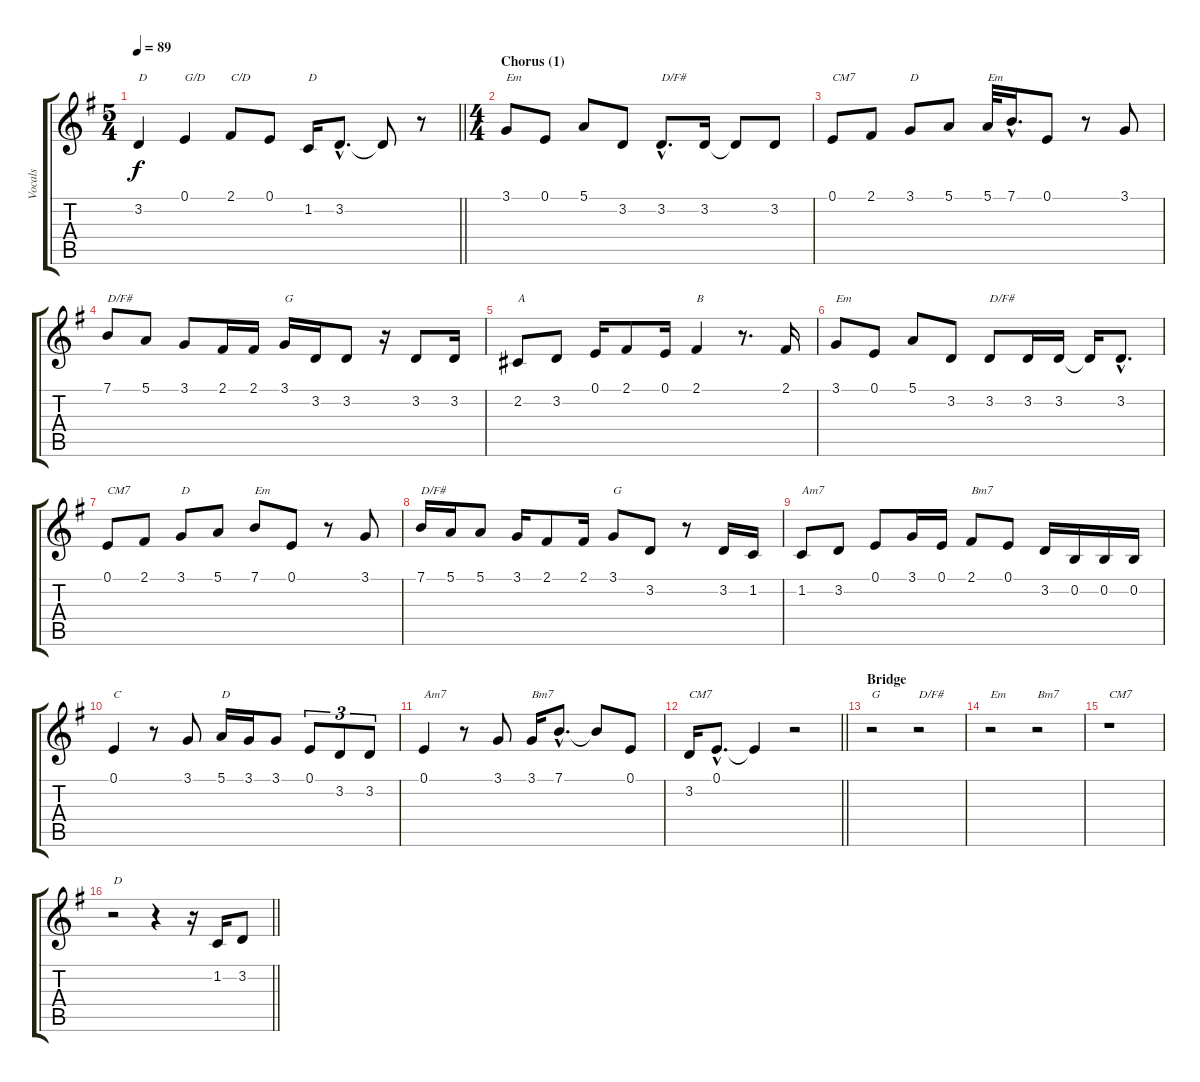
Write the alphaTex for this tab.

\track ("Vocals" "Vocals") {instrument sopranosax}
\staff {score tabs}
\tuning (E4 B3 G3 D3 A2 E2) {hide}
\ts (5 4)
\tempo 89
\clef g2
\barLineRight lightlight
\ks g
3.2.4{txt "D" dy f} 0.1.4{txt "G/D"} 2.1.8{txt "C/D"} 0.1.8 1.2.16{txt "D"} 3.2{hac}.8{d} 3.2{t}.8 r.8 |
\ts (4 4)
\section ("" "Chorus (1)")
3.1.8{txt "Em"} 0.1.8 5.1.8 3.2.8 3.2{hac}.8{d txt "D/F#"} 3.2.16 3.2{t}.8 3.2.8 |
0.1.8{txt "CM7"} 2.1.8 3.1.8{txt "D"} 5.1.8 5.1.32{txt "Em"} 7.1{hac}.16{d} 0.1.8 r.8 3.1.8 |
7.1.8{txt "D/F#"} 5.1.8 3.1.8 2.1.16 2.1.16 3.1.16{txt "G"} 3.2.16 3.2.8 r.16 3.2.8 3.2.16 |
2.2.8{txt "A"} 3.2.8 0.1.16 2.1.8 0.1.16 2.1.4{txt "B"} r.8{d} 2.1.16 |
3.1.8{txt "Em"} 0.1.8 5.1.8 3.2.8 3.2.8{txt "D/F#"} 3.2.16 3.2.16 3.2{t}.16 3.2{hac}.8{d} |
0.1.8{txt "CM7"} 2.1.8 3.1.8{txt "D"} 5.1.8 7.1.8{txt "Em"} 0.1.8 r.8 3.1.8 |
7.1.16{txt "D/F#"} 5.1.16 5.1.8 3.1.16 2.1.8 2.1.16 3.1.8{txt "G"} 3.2.8 r.8 3.2.16 1.2.16 |
1.2.8{txt "Am7"} 3.2.8 0.1.8 3.1.16 0.1.16 2.1.8{txt "Bm7"} 0.1.8 3.2.16 0.2.16 0.2.16 0.2.16 |
0.1.4{txt "C"} r.8 3.1.8 5.1.16{txt "D"} 3.1.16 3.1.8 0.1.8{tu (3 2)} 3.2.8{tu (3 2)} 3.2.8{tu (3 2)} |
0.1.4{txt "Am7"} r.8 3.1.8 3.1.16{txt "Bm7"} 7.1{hac}.8{d} 7.1{t}.8 0.1.8 |
\barLineRight lightlight
3.2.16{txt "CM7"} 0.1{hac}.8{d} 0.1{t}.4 r.2 |
\section ("" "Bridge")
r.2{txt "G"} r.2{txt "D/F#"} |
r.2{txt "Em"} r.2{txt "Bm7"} |
r.1{txt "CM7"} |
\barLineRight lightlight
r.2{txt "D"} r.4 r.16 1.2.16 3.2.8
